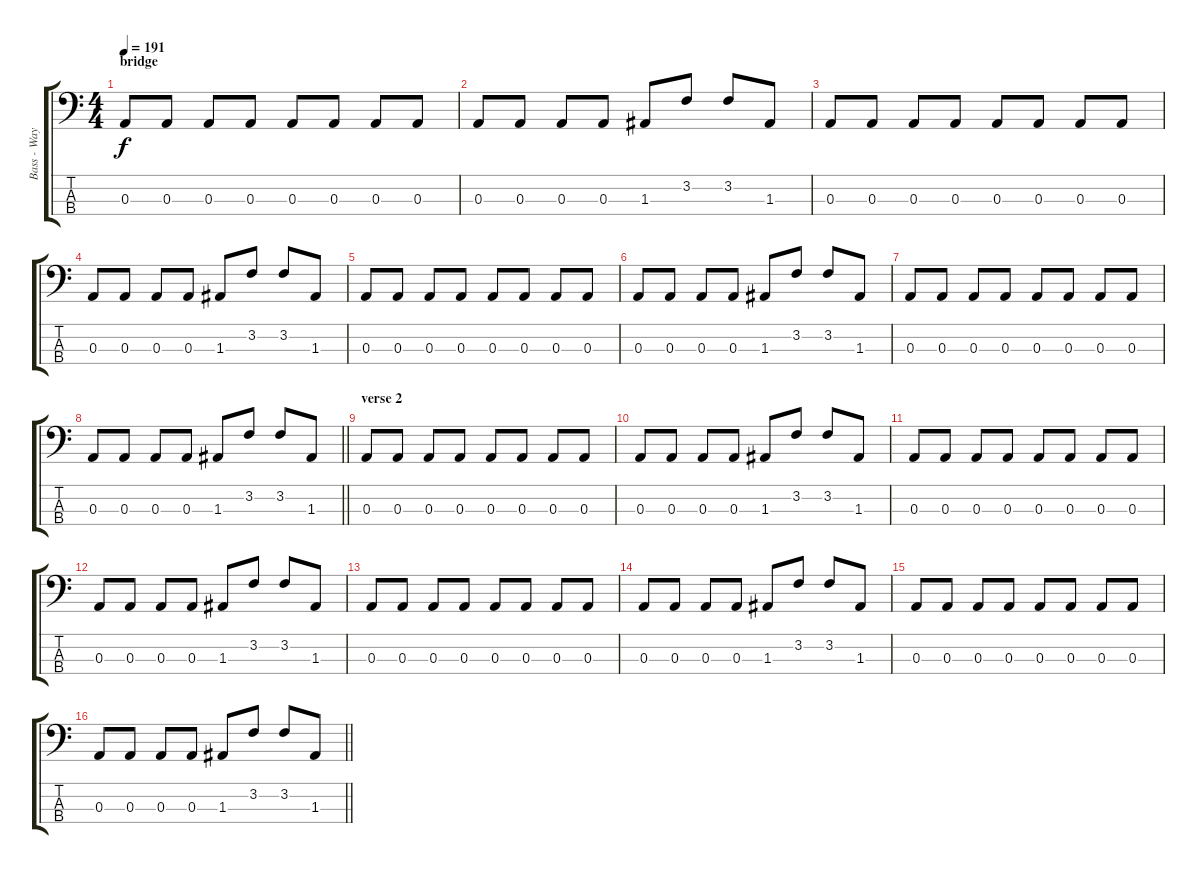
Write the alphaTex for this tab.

\track ("Bass - Wayne Tyas" "Bass - Way") {instrument electricbasspick}
\staff {score tabs}
\tuning (G2 D2 A1 E1) {hide}
\ts (4 4)
\section ("" "bridge")
\tempo 191
\clef f4
\ks c
0.3.8{dy f} 0.3.8 0.3.8 0.3.8 0.3.8 0.3.8 0.3.8 0.3.8 |
0.3.8 0.3.8 0.3.8 0.3.8 1.3.8 3.2.8 3.2.8 1.3.8 |
0.3.8 0.3.8 0.3.8 0.3.8 0.3.8 0.3.8 0.3.8 0.3.8 |
0.3.8 0.3.8 0.3.8 0.3.8 1.3.8 3.2.8 3.2.8 1.3.8 |
0.3.8 0.3.8 0.3.8 0.3.8 0.3.8 0.3.8 0.3.8 0.3.8 |
0.3.8 0.3.8 0.3.8 0.3.8 1.3.8 3.2.8 3.2.8 1.3.8 |
0.3.8 0.3.8 0.3.8 0.3.8 0.3.8 0.3.8 0.3.8 0.3.8 |
\barLineRight lightlight
0.3.8 0.3.8 0.3.8 0.3.8 1.3.8 3.2.8 3.2.8 1.3.8 |
\section ("" "verse 2")
0.3.8 0.3.8 0.3.8 0.3.8 0.3.8 0.3.8 0.3.8 0.3.8 |
0.3.8 0.3.8 0.3.8 0.3.8 1.3.8 3.2.8 3.2.8 1.3.8 |
0.3.8 0.3.8 0.3.8 0.3.8 0.3.8 0.3.8 0.3.8 0.3.8 |
0.3.8 0.3.8 0.3.8 0.3.8 1.3.8 3.2.8 3.2.8 1.3.8 |
0.3.8 0.3.8 0.3.8 0.3.8 0.3.8 0.3.8 0.3.8 0.3.8 |
0.3.8 0.3.8 0.3.8 0.3.8 1.3.8 3.2.8 3.2.8 1.3.8 |
0.3.8 0.3.8 0.3.8 0.3.8 0.3.8 0.3.8 0.3.8 0.3.8 |
\barLineRight lightlight
0.3.8 0.3.8 0.3.8 0.3.8 1.3.8 3.2.8 3.2.8 1.3.8
